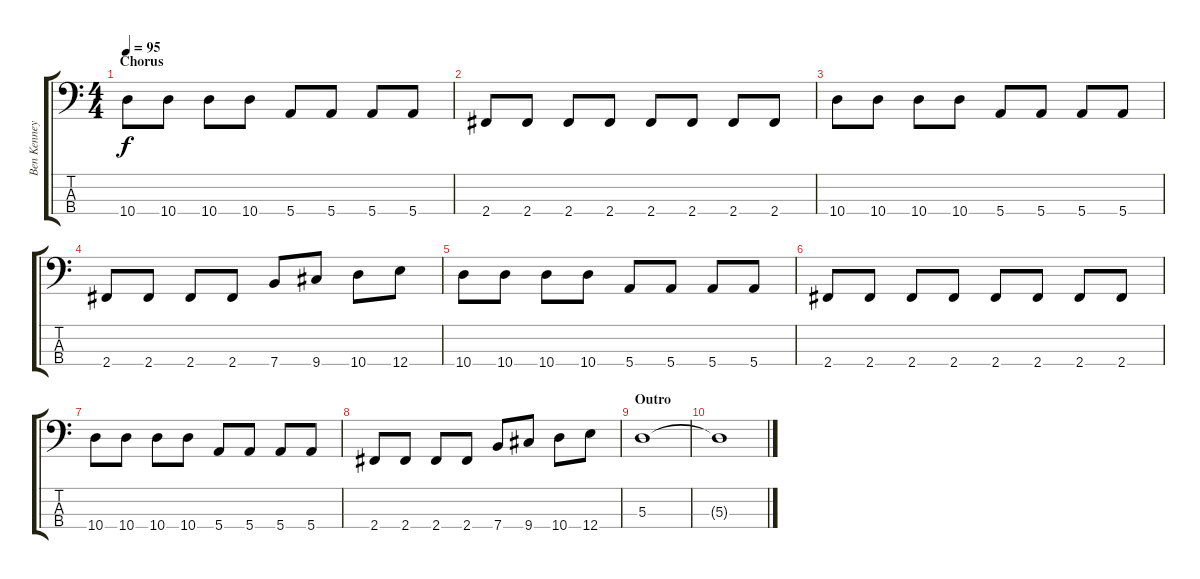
\track ("Ben Kenney - Bass" "Ben Kenney") {instrument electricbassfinger}
\staff {score tabs}
\tuning (G2 D2 A1 E1) {hide}
\ts (4 4)
\section ("" "Chorus")
\tempo 95
\clef f4
\ks aminor
10.4.8{dy f} 10.4.8 10.4.8 10.4.8 5.4.8 5.4.8 5.4.8 5.4.8 |
2.4.8 2.4.8 2.4.8 2.4.8 2.4.8 2.4.8 2.4.8 2.4.8 |
10.4.8 10.4.8 10.4.8 10.4.8 5.4.8 5.4.8 5.4.8 5.4.8 |
2.4.8 2.4.8 2.4.8 2.4.8 7.4.8 9.4.8 10.4.8 12.4.8 |
10.4.8 10.4.8 10.4.8 10.4.8 5.4.8 5.4.8 5.4.8 5.4.8 |
2.4.8 2.4.8 2.4.8 2.4.8 2.4.8 2.4.8 2.4.8 2.4.8 |
10.4.8 10.4.8 10.4.8 10.4.8 5.4.8 5.4.8 5.4.8 5.4.8 |
2.4.8 2.4.8 2.4.8 2.4.8 7.4.8 9.4.8 10.4.8 12.4.8 |
\section ("" "Outro")
5.3.1 |
5.3{t}.1
